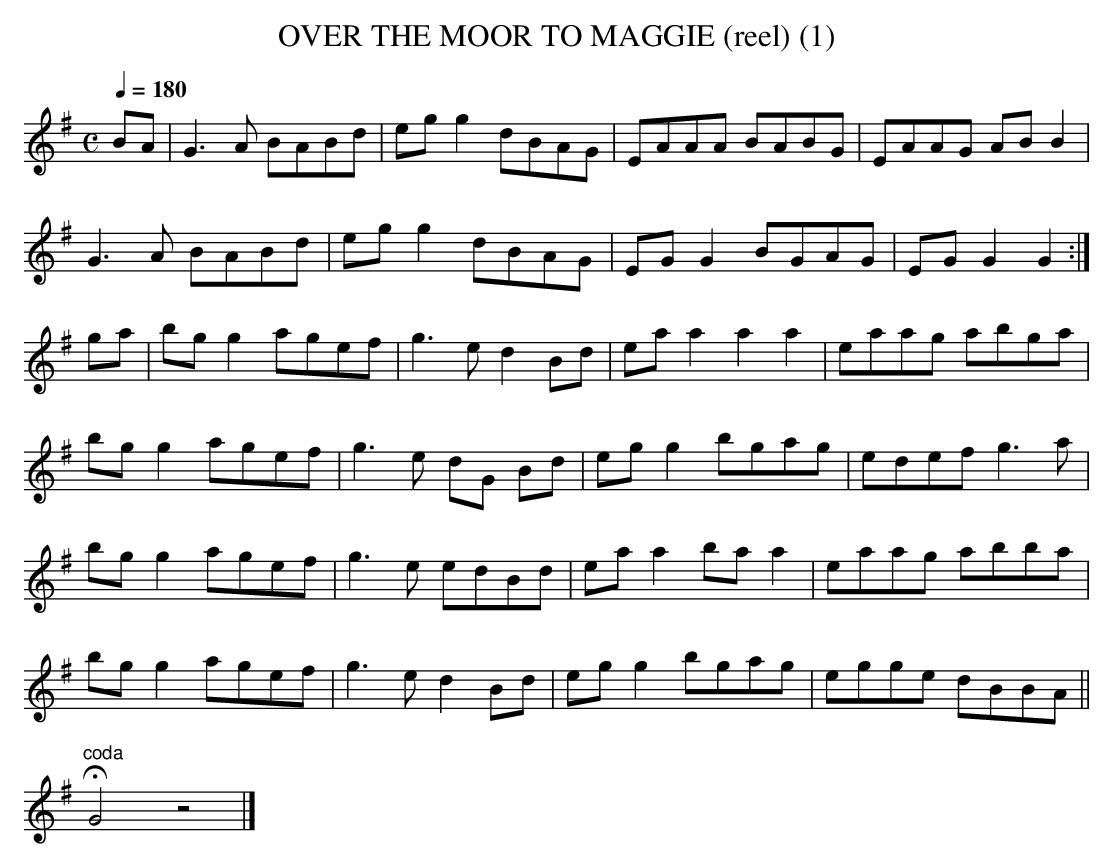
X:1
T:OVER THE MOOR TO MAGGIE (reel) (1)
M:C
L:1/8
Q:1/4=180
K:G
BA|G3A BABd|egg2 dBAG|EAAA BABG|EAAG ABB2|
G3A BABd|egg2 dBAG|EGG2 BGAG|EGG2 G2 :|
ga|bgg2 agef|g3e d2Bd|eaa2 a2a2|eaag abga|
bgg2 agef|g3e dG Bd|egg2 bgag|edef g3a|
bgg2 agef|g3e edBd|eaa2 baa2|eaag abba|
bgg2 agef|g3e d2 Bd|egg2 bgag|egge dBBA||
"^coda"HG4z4|]
